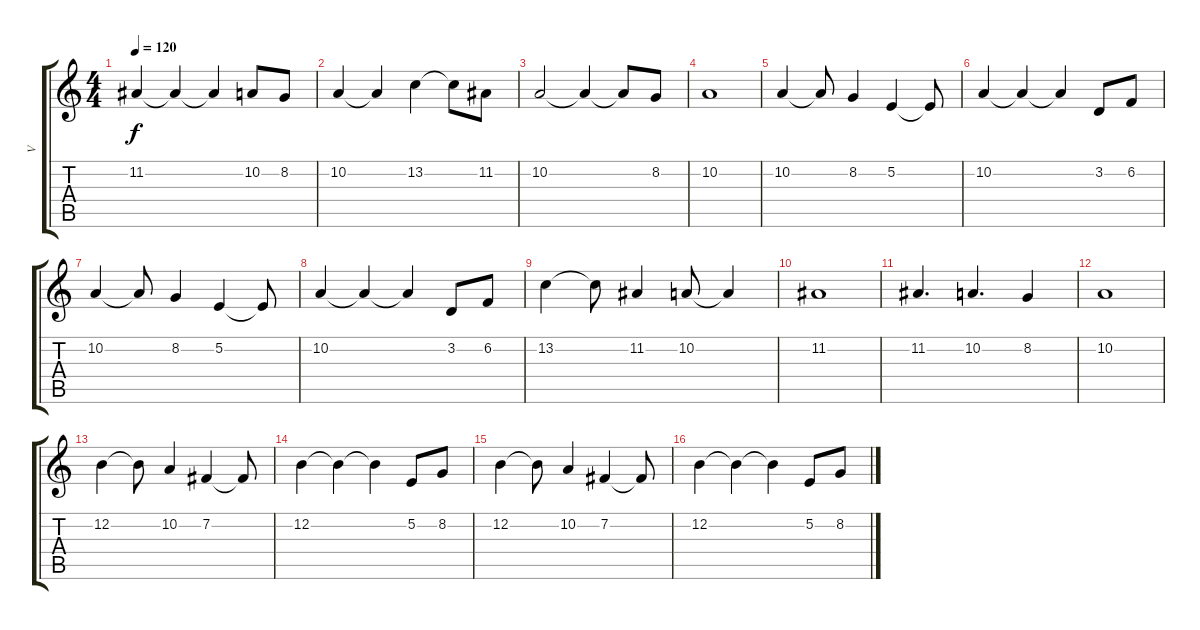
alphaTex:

\track ("V" "V") {instrument lead2sawtooth}
\staff {score tabs}
\tuning (E4 B3 G3 D3 A2 D2) {hide}
\ts (4 4)
\tempo 120
\clef g2
\ks c
11.2.4{dy f} 11.2{t}.4 11.2{t}.4 10.2.8 8.2.8 |
10.2.4 10.2{t}.4 13.2.4 13.2{t}.8 11.2.8 |
10.2.2 10.2{t}.4 10.2{t}.8 8.2.8 |
10.2.1 |
10.2.4 10.2{t}.8 8.2.4 5.2.4 5.2{t}.8 |
10.2.4 10.2{t}.4 10.2{t}.4 3.2.8 6.2.8 |
10.2.4 10.2{t}.8 8.2.4 5.2.4 5.2{t}.8 |
10.2.4 10.2{t}.4 10.2{t}.4 3.2.8 6.2.8 |
13.2.4 13.2{t}.8 11.2.4 10.2.8 10.2{t}.4 |
11.2.1 |
11.2.4{d} 10.2.4{d} 8.2.4 |
10.2.1 |
12.2.4 12.2{t}.8 10.2.4 7.2.4 7.2{t}.8 |
12.2.4 12.2{t}.4 12.2{t}.4 5.2.8 8.2.8 |
12.2.4 12.2{t}.8 10.2.4 7.2.4 7.2{t}.8 |
12.2.4 12.2{t}.4 12.2{t}.4 5.2.8 8.2.8
